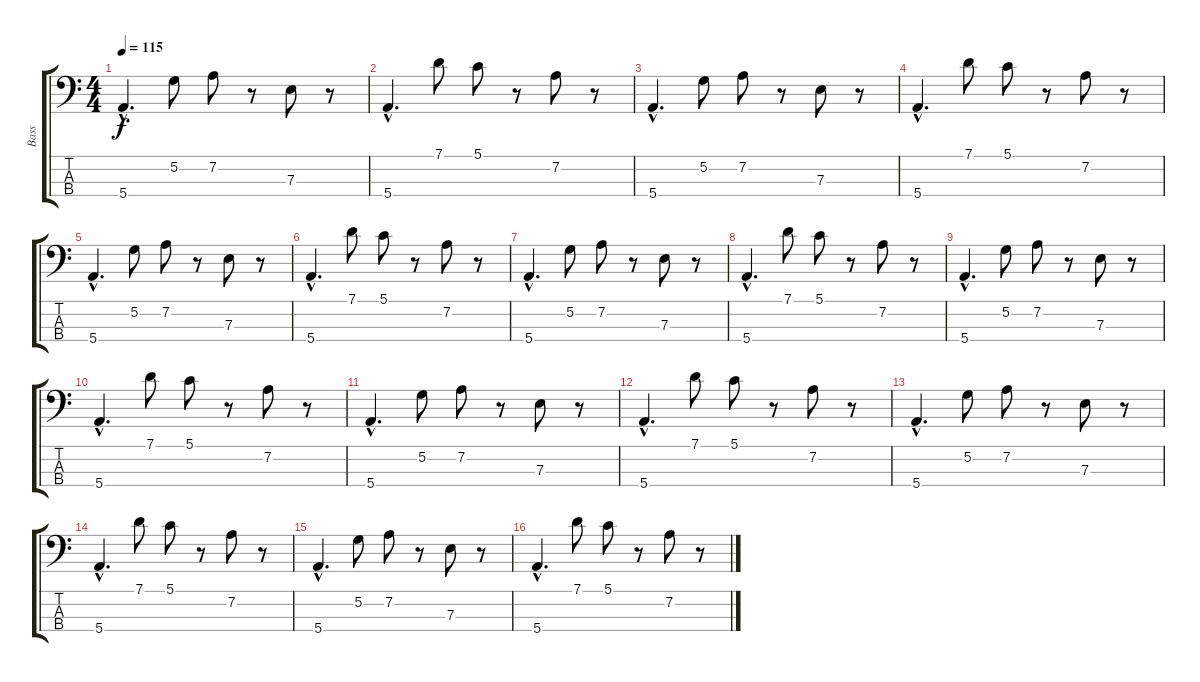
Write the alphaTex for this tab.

\track ("Bass" "Bass") {instrument acousticbass}
\staff {score tabs}
\tuning (G2 D2 A1 E1) {hide}
\ts (4 4)
\tempo 115
\clef f4
\ks c
5.4{hac}.4{d dy f} 5.2.8 7.2.8 r.8 7.3.8 r.8 |
5.4{hac}.4{d} 7.1.8 5.1.8 r.8 7.2.8 r.8 |
5.4{hac}.4{d} 5.2.8 7.2.8 r.8 7.3.8 r.8 |
5.4{hac}.4{d} 7.1.8 5.1.8 r.8 7.2.8 r.8 |
5.4{hac}.4{d} 5.2.8 7.2.8 r.8 7.3.8 r.8 |
5.4{hac}.4{d} 7.1.8 5.1.8 r.8 7.2.8 r.8 |
5.4{hac}.4{d} 5.2.8 7.2.8 r.8 7.3.8 r.8 |
5.4{hac}.4{d} 7.1.8 5.1.8 r.8 7.2.8 r.8 |
5.4{hac}.4{d} 5.2.8 7.2.8 r.8 7.3.8 r.8 |
5.4{hac}.4{d} 7.1.8 5.1.8 r.8 7.2.8 r.8 |
5.4{hac}.4{d} 5.2.8 7.2.8 r.8 7.3.8 r.8 |
5.4{hac}.4{d} 7.1.8 5.1.8 r.8 7.2.8 r.8 |
5.4{hac}.4{d} 5.2.8 7.2.8 r.8 7.3.8 r.8 |
5.4{hac}.4{d} 7.1.8 5.1.8 r.8 7.2.8 r.8 |
5.4{hac}.4{d} 5.2.8 7.2.8 r.8 7.3.8 r.8 |
5.4{hac}.4{d} 7.1.8 5.1.8 r.8 7.2.8 r.8
